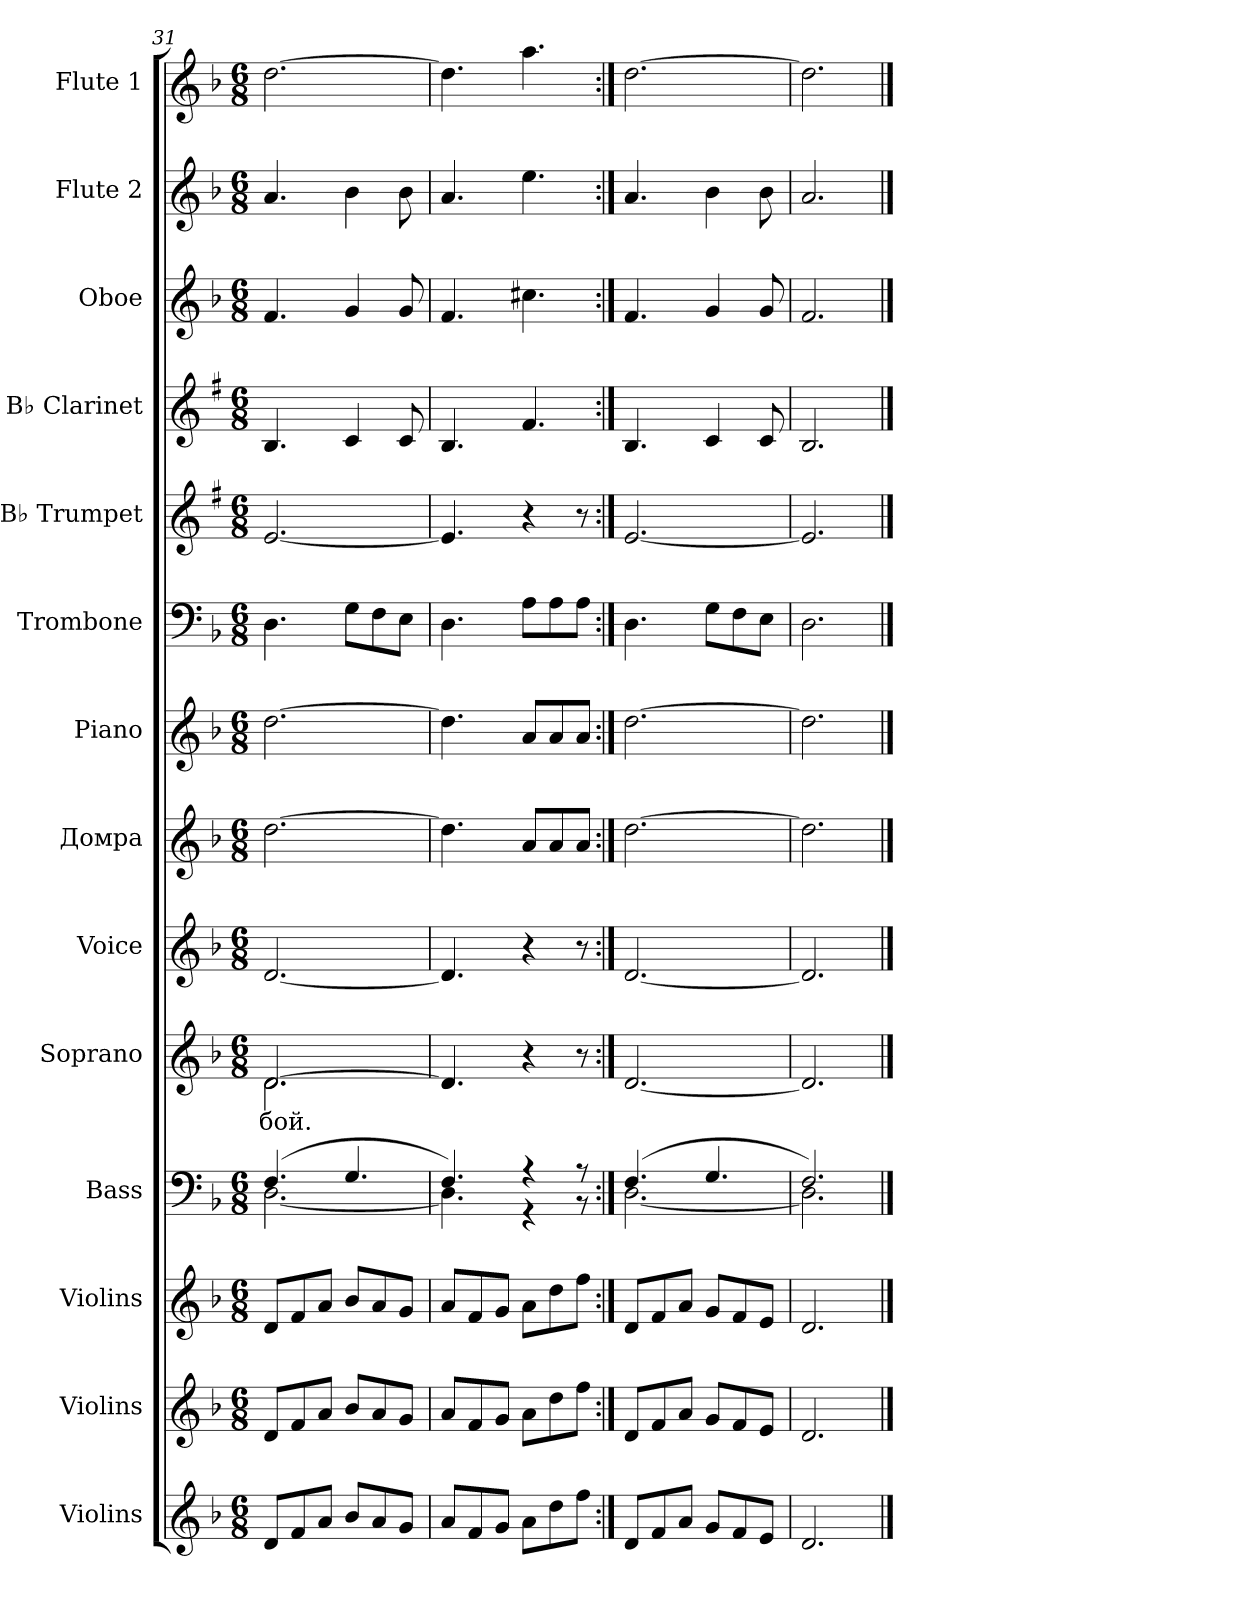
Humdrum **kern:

**kern	**kern	**kern	**kern	**kern	**text	**kern	**kern	**kern	**kern	**kern	**kern	**kern	**kern	**kern
*part14	*part13	*part12	*part11	*part10	*part10	*part9	*part8	*part7	*part6	*part5	*part4	*part3	*part2	*part1
*staff14	*staff13	*staff12	*staff11	*staff10	*staff10	*staff9	*staff8	*staff7	*staff6	*staff5	*staff4	*staff3	*staff2	*staff1
*I"Violins	*I"Violins	*I"Violins	*I"Bass	*I"Soprano	*	*I"Voice	*I"Домра	*I"Piano	*I"Trombone	*I"B♭ Trumpet	*I"B♭ Clarinet	*I"Oboe	*I"Flute 2	*I"Flute 1
*I'Vlns.	*I'Vlns.	*I'Vlns.	*I'B.	*I'S.	*	*I'Vo.	*	*I'Pno.	*I'Tbn.	*I'B♭ Tpt.	*I'B♭ Cl.	*I'Ob.	*I'Fl. 2	*I'Fl. 1
*clefG2	*clefG2	*clefG2	*clefF4	*clefG2	*	*clefG2	*clefG2	*clefG2	*clefF4	*clefG2	*clefG2	*clefG2	*clefG2	*clefG2
*	*	*	*	*	*	*	*	*	*	*ITrd1c2	*ITrd1c2	*	*	*
*k[b-]	*k[b-]	*k[b-]	*k[b-]	*k[b-]	*	*k[b-]	*k[b-]	*k[b-]	*k[b-]	*k[b-]	*k[b-]	*k[b-]	*k[b-]	*k[b-]
*M6/8	*M6/8	*M6/8	*M6/8	*M6/8	*	*M6/8	*M6/8	*M6/8	*M6/8	*M6/8	*M6/8	*M6/8	*M6/8	*M6/8
=31	=31	=31	=31	=31	=31	=31	=31	=31	=31	=31	=31	=31	=31	=31
*	*	*	*^	*	*	*	*	*	*	*	*	*	*	*
!	!	!	!	!	!	!LO:LY:b	!	!	!	!	!	!	!	!	!
*	*	*	*	*	*^	*	*	*	*	*	*	*	*	*	*
8d/L	8d/L	8d/L	(>4.F/	[2.D\	[2.d/	2.d\	-бой.	[2.d/	[2.dd\	[2.dd\	4.D\	[2.d/	4.A/	4.f/	4.a/	[2.dd\
8f/	8f/	8f/	.	.	.	.	.	.	.	.	.	.	.	.	.	.
8a/J	8a/J	8a/J	.	.	.	.	.	.	.	.	.	.	.	.	.	.
8b-/L	8b-/L	8b-/L	4.G/	.	.	.	.	.	.	.	8G\L	.	4B-/	4g/	4b-\	.
8a/	8a/	8a/	.	.	.	.	.	.	.	.	8F\	.	.	.	.	.
8g/J	8g/J	8g/J	.	.	.	.	.	.	.	.	8E\J	.	8B-/	8g/	8b-\	.
*	*	*	*	*	*v	*v	*	*	*	*	*	*	*	*	*	*
=32	=32	=32	=32	=32	=32	=32	=32	=32	=32	=32	=32	=32	=32	=32	=32
8a/L	8a/L	8a/L	4.F/)	4.D\]	4.d/]	.	4.d/]	4.dd\]	4.dd\]	4.D\	4.d/]	4.A/	4.f/	4.a/	4.dd\]
8f/	8f/	8f/	.	.	.	.	.	.	.	.	.	.	.	.	.
8g/J	8g/J	8g/J	.	.	.	.	.	.	.	.	.	.	.	.	.
8a\L	8a\L	8a\L	4r	4r	4r	.	4r	8a/L	8a/L	8A\L	4r	4.e/	4.cc#X\	4.ee\	4.aa\
8dd\	8dd\	8dd\	.	.	.	.	.	8a/	8a/	8A\	.	.	.	.	.
8ff\J	8ff\J	8ff\J	8r	8r	8r	.	8r	8a/J	8a/J	8A\J	8r	.	.	.	.
=33:|!	=33:|!	=33:|!	=33:|!	=33:|!	=33:|!	=33:|!	=33:|!	=33:|!	=33:|!	=33:|!	=33:|!	=33:|!	=33:|!	=33:|!	=33:|!
8d/L	8d/L	8d/L	(>4.F/	[2.D\	[2.d/	.	[2.d/	[2.dd\	[2.dd\	4.D\	[2.d/	4.A/	4.f/	4.a/	[2.dd\
8f/	8f/	8f/	.	.	.	.	.	.	.	.	.	.	.	.	.
8a/J	8a/J	8a/J	.	.	.	.	.	.	.	.	.	.	.	.	.
8g/L	8g/L	8g/L	4.G/	.	.	.	.	.	.	8G\L	.	4B-/	4g/	4b-\	.
8f/	8f/	8f/	.	.	.	.	.	.	.	8F\	.	.	.	.	.
8e/J	8e/J	8e/J	.	.	.	.	.	.	.	8E\J	.	8B-/	8g/	8b-\	.
=34	=34	=34	=34	=34	=34	=34	=34	=34	=34	=34	=34	=34	=34	=34	=34
2.d/	2.d/	2.d/	2.F/)	2.D\]	2.d/]	.	2.d/]	2.dd\]	2.dd\]	2.D\	2.d/]	2.A/	2.f/	2.a/	2.dd\]
*	*	*	*v	*v	*	*	*	*	*	*	*	*	*	*	*
==	==	==	==	==	==	==	==	==	==	==	==	==	==	==
*-	*-	*-	*-	*-	*-	*-	*-	*-	*-	*-	*-	*-	*-	*-
